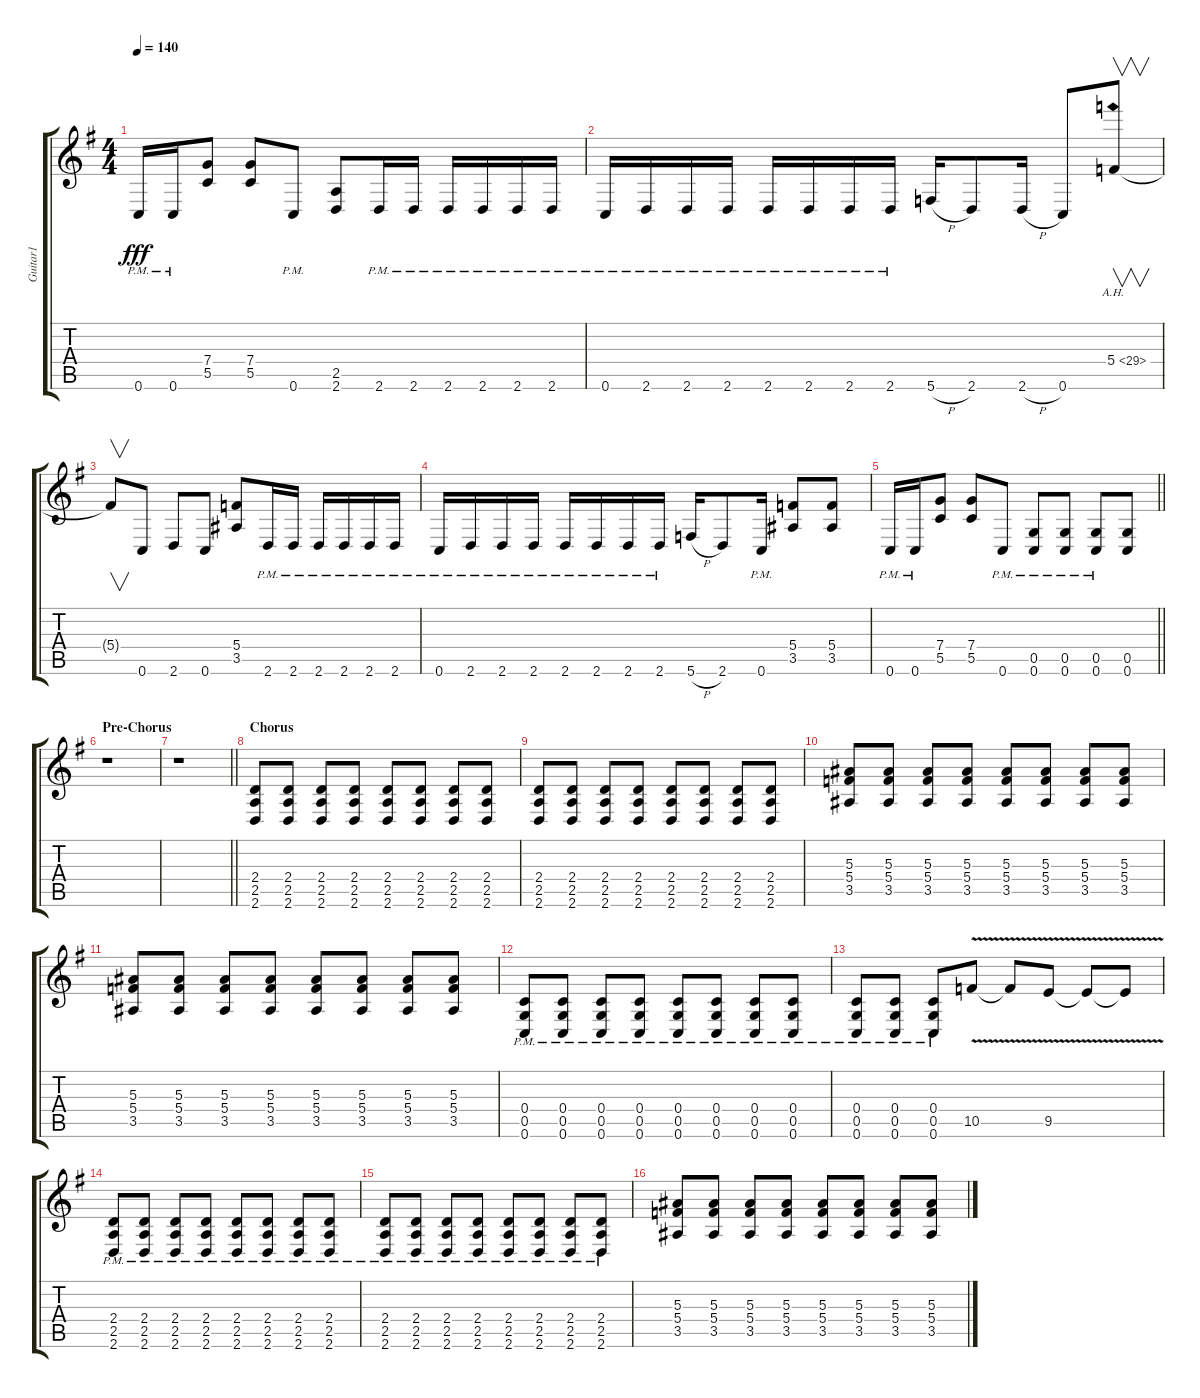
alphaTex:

\track ("Guitar1" "Guitar1") {instrument distortionguitar}
\staff {score tabs}
\tuning (D4 A3 F3 C3 G2 C2) {hide}
\ts (4 4)
\tempo 140
\clef g2
\ks g
0.6{pm}.16{dy fff} 0.6{pm}.16 (7.4 5.5).8 (7.4 5.5).8 0.6{pm}.8 (2.5 2.6).8 2.6{pm}.16 2.6{pm}.16 2.6{pm}.16 2.6{pm}.16 2.6{pm}.16 2.6{pm}.16 |
0.6{pm}.16 2.6{pm}.16 2.6{pm}.16 2.6{pm}.16 2.6{pm}.16 2.6{pm}.16 2.6{pm}.16 2.6{pm}.16 5.6{h}.16 2.6.8 2.6{h}.16 0.6.8 5.4{ah 24}.8{v} |
5.4{t}.8{v} 0.6.8 2.6.8 0.6.8 (5.4 3.5).8 2.6{pm}.16 2.6{pm}.16 2.6{pm}.16 2.6{pm}.16 2.6{pm}.16 2.6{pm}.16 |
0.6{pm}.16 2.6{pm}.16 2.6{pm}.16 2.6{pm}.16 2.6{pm}.16 2.6{pm}.16 2.6{pm}.16 2.6{pm}.16 5.6{h}.16 2.6.8 0.6{pm}.16 (5.4 3.5).8 (5.4 3.5).8 |
\barLineRight lightlight
0.6{pm}.16 0.6{pm}.16 (7.4 5.5).8 (7.4 5.5).8 0.6{pm}.8 (0.5{pm} 0.6{pm}).8 (0.5{pm} 0.6{pm}).8 (0.5{pm} 0.6{pm}).8 (0.5 0.6).8 |
\section ("" "Pre-Chorus")
r.1 |
\barLineRight lightlight
r.1 |
\section ("" "Chorus")
(2.4 2.5 2.6).8 (2.4 2.5 2.6).8 (2.4 2.5 2.6).8 (2.4 2.5 2.6).8 (2.4 2.5 2.6).8 (2.4 2.5 2.6).8 (2.4 2.5 2.6).8 (2.4 2.5 2.6).8 |
(2.4 2.5 2.6).8 (2.4 2.5 2.6).8 (2.4 2.5 2.6).8 (2.4 2.5 2.6).8 (2.4 2.5 2.6).8 (2.4 2.5 2.6).8 (2.4 2.5 2.6).8 (2.4 2.5 2.6).8 |
(5.3 5.4 3.5).8 (5.3 5.4 3.5).8 (5.3 5.4 3.5).8 (5.3 5.4 3.5).8 (5.3 5.4 3.5).8 (5.3 5.4 3.5).8 (5.3 5.4 3.5).8 (5.3 5.4 3.5).8 |
(5.3 5.4 3.5).8 (5.3 5.4 3.5).8 (5.3 5.4 3.5).8 (5.3 5.4 3.5).8 (5.3 5.4 3.5).8 (5.3 5.4 3.5).8 (5.3 5.4 3.5).8 (5.3 5.4 3.5).8 |
(0.4{pm} 0.5{pm} 0.6{pm}).8 (0.4{pm} 0.5{pm} 0.6{pm}).8 (0.4{pm} 0.5{pm} 0.6{pm}).8 (0.4{pm} 0.5{pm} 0.6{pm}).8 (0.4{pm} 0.5{pm} 0.6{pm}).8 (0.4{pm} 0.5{pm} 0.6{pm}).8 (0.4{pm} 0.5{pm} 0.6{pm}).8 (0.4{pm} 0.5{pm} 0.6{pm}).8 |
(0.4{pm} 0.5{pm} 0.6{pm}).8 (0.4{pm} 0.5{pm} 0.6{pm}).8 (0.4{pm} 0.5{pm} 0.6{pm}).8 10.5{v}.8 10.5{v t}.8 9.5{v}.8 9.5{v t}.8 9.5{v t}.8 |
(2.4{pm} 2.5{pm} 2.6{pm}).8 (2.4{pm} 2.5{pm} 2.6{pm}).8 (2.4{pm} 2.5{pm} 2.6{pm}).8 (2.4{pm} 2.5{pm} 2.6{pm}).8 (2.4{pm} 2.5{pm} 2.6{pm}).8 (2.4{pm} 2.5{pm} 2.6{pm}).8 (2.4{pm} 2.5{pm} 2.6{pm}).8 (2.4{pm} 2.5{pm} 2.6{pm}).8 |
(2.4{pm} 2.5{pm} 2.6{pm}).8 (2.4{pm} 2.5{pm} 2.6{pm}).8 (2.4{pm} 2.5{pm} 2.6{pm}).8 (2.4{pm} 2.5{pm} 2.6{pm}).8 (2.4{pm} 2.5{pm} 2.6{pm}).8 (2.4{pm} 2.5{pm} 2.6{pm}).8 (2.4{pm} 2.5{pm} 2.6{pm}).8 (2.4{pm} 2.5{pm} 2.6{pm}).8 |
(5.3 5.4 3.5).8 (5.3 5.4 3.5).8 (5.3 5.4 3.5).8 (5.3 5.4 3.5).8 (5.3 5.4 3.5).8 (5.3 5.4 3.5).8 (5.3 5.4 3.5).8 (5.3 5.4 3.5).8
